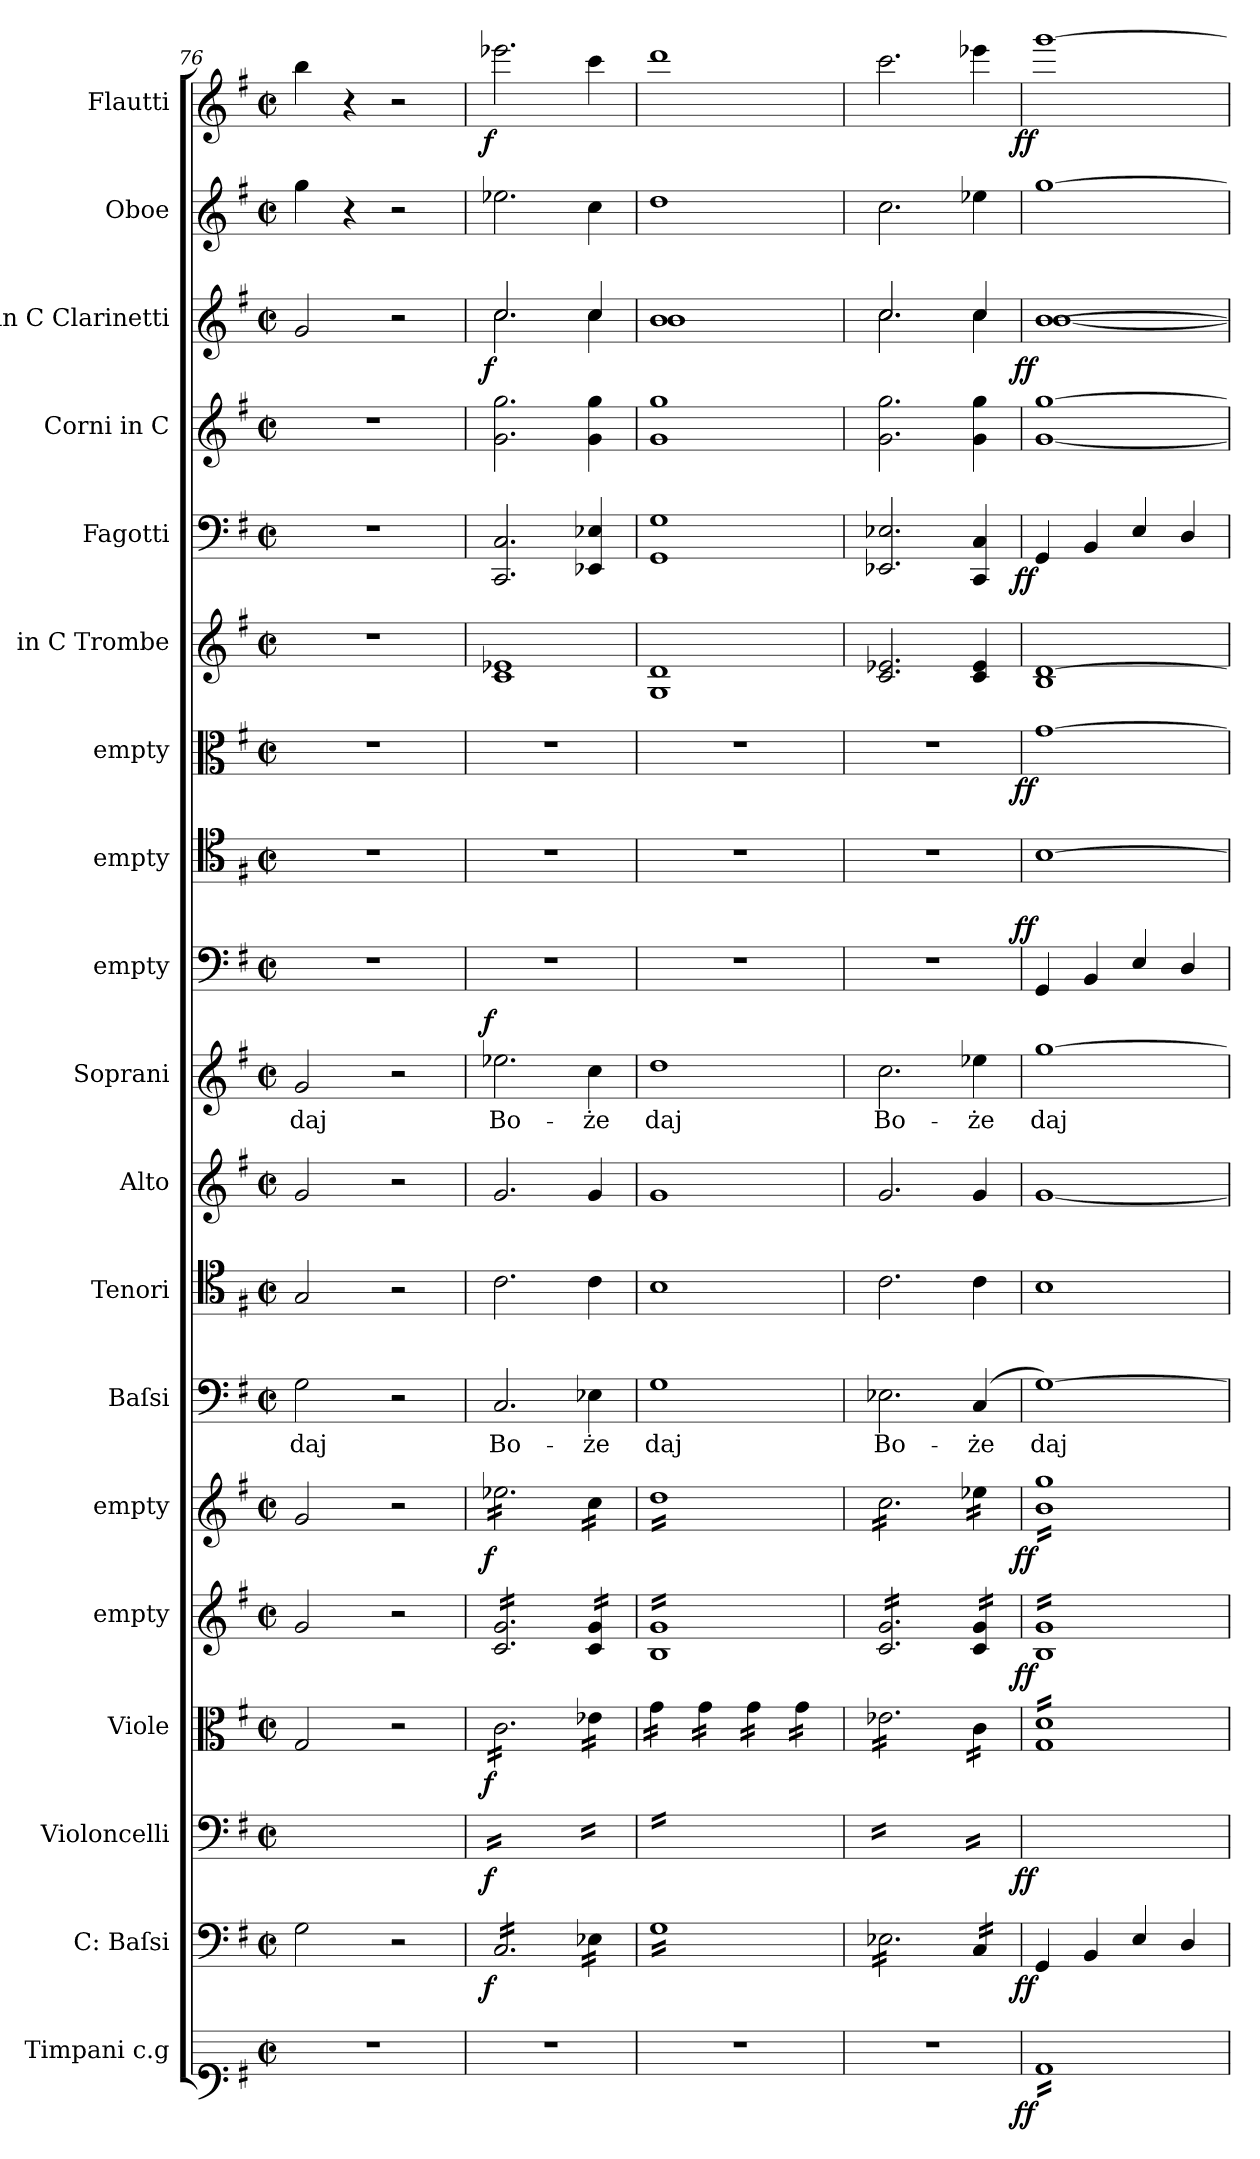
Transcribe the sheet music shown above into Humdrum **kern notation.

**kern	**dynam	**kern	**dynam	**kern	**dynam	**kern	**dynam	**kern	**dynam	**kern	**dynam	**kern	**text	**kern	**kern	**kern	**text	**dynam	**kern	**dynam	**kern	**kern	**dynam	**kern	**kern	**dynam	**kern	**kern	**dynam	**kern	**kern	**dynam
*part19	*part19	*part18	*part18	*part17	*part17	*part16	*part16	*part15	*part15	*part14	*part14	*part13	*part13	*part12	*part11	*part10	*part10	*part10	*part9	*part9	*part8	*part7	*part7	*part6	*part5	*part5	*part4	*part3	*part3	*part2	*part1	*part1
*staff19	*staff19	*staff18	*staff18	*staff17	*staff17	*staff16	*staff16	*staff15	*staff15	*staff14	*staff14	*staff13	*staff13	*staff12	*staff11	*staff10	*staff10	*staff10	*staff9	*staff9	*staff8	*staff7	*staff7	*staff6	*staff5	*staff5	*staff4	*staff3	*staff3	*staff2	*staff1	*staff1
*I"Timpani c.g	*	*I"C: Baſsi	*	*I"Violoncelli	*	*I"Viole	*	*I"empty	*	*I"empty	*	*I"Baſsi	*	*I"Tenori	*I"Alto	*I"Soprani	*	*	*I"empty	*	*I"empty	*I"empty	*	*I"in C Trombe	*I"Fagotti	*	*I"Corni in C	*I"in C Clarinetti	*	*I"Oboe	*I"Flautti	*
*I'timp	*	*I'cb.	*	*I'vlc	*	*I'vla	*	*	*	*	*	*I'B	*	*I'T	*I'A	*I'S	*	*	*	*	*	*	*	*I'tr in C	*I'fag	*	*I'cor in C	*I'cl in C	*	*I'ob	*I'fl	*
*clefF1	*	*clefF4	*	*clefF4	*	*clefC3	*	*clefG2	*	*clefG2	*	*clefF4	*	*clefC4	*clefG2	*clefG2	*	*	*clefF4	*	*clefC4	*clefC3	*	*clefG2	*clefF4	*	*clefG2	*clefG2	*	*clefG2	*clefG2	*
*k[f#]	*	*k[f#]	*	*k[f#]	*	*k[f#]	*	*k[f#]	*	*k[f#]	*	*k[f#]	*	*k[f#]	*k[f#]	*k[f#]	*	*	*k[f#]	*	*k[f#]	*k[f#]	*	*k[f#]	*k[f#]	*	*k[f#]	*k[f#]	*	*k[f#]	*k[f#]	*
*G:	*	*G:	*	*G:	*	*G:	*	*G:	*	*G:	*	*G:	*	*G:	*G:	*G:	*	*	*G:	*	*G:	*G:	*	*G:	*G:	*	*G:	*G:	*	*G:	*G:	*
*M2/2	*	*M2/2	*	*M2/2	*	*M2/2	*	*M2/2	*	*M2/2	*	*M2/2	*	*M2/2	*M2/2	*M2/2	*	*	*M2/2	*	*M2/2	*M2/2	*	*M2/2	*M2/2	*	*M2/2	*M2/2	*	*M2/2	*M2/2	*
*met(c|)	*	*met(c|)	*	*met(c|)	*	*met(c|)	*	*met(c|)	*	*met(c|)	*	*met(c|)	*	*met(c|)	*met(c|)	*met(c|)	*	*	*met(c|)	*	*met(c|)	*met(c|)	*	*met(c|)	*met(c|)	*	*met(c|)	*met(c|)	*	*met(c|)	*met(c|)	*
=76	=76	=76	=76	=76	=76	=76	=76	=76	=76	=76	=76	=76	=76	=76	=76	=76	=76	=76	=76	=76	=76	=76	=76	=76	=76	=76	=76	=76	=76	=76	=76	=76
1r	.	2G\	.	2G\yy	.	2G/	.	2g/	.	2g/	.	2G\	daj	2G/	2g/	2g/	daj	.	1r	.	1r	1r	.	1r	1r	.	1r	2g/	.	4gg\	4bb\	.
.	.	.	.	.	.	.	.	.	.	.	.	.	.	.	.	.	.	.	.	.	.	.	.	.	.	.	.	.	.	4r	4r	.
.	.	2r	.	2ryy	.	2r	.	2r	.	2r	.	2r	.	2r	2r	2r	.	.	.	.	.	.	.	.	.	.	.	2r	.	2r	2r	.
=77	=77	=77	=77	=77	=77	=77	=77	=77	=77	=77	=77	=77	=77	=77	=77	=77	=77	=77	=77	=77	=77	=77	=77	=77	=77	=77	=77	=77	=77	=77	=77	=77
*	*	*	*	*	*	*	*	*	*	*	*	*	*	*	*	*	*	*	*	*	*	*	*	*	*	*	*	*^	*	*	*	*
!	!	!	!LO:DY:rj	!	!LO:DY:rj	!	!LO:DY:rj	!	!	!	!LO:DY:rj	!	!	!	!	!	!	!LO:DY:a:rj	!	!	!	!	!	!	!	!	!	!	!	!LO:DY:rj	!	!	!LO:DY:rj
*	*	*tremolo	*	*	*	*	*	*	*	*	*	*	*	*	*	*	*	*	*	*	*	*	*	*	*	*	*	*	*	*	*	*	*
*	*	*	*	*tremolo	*	*	*	*	*	*	*	*	*	*	*	*	*	*	*	*	*	*	*	*	*	*	*	*	*	*	*	*	*
*	*	*	*	*	*	*tremolo	*	*	*	*	*	*	*	*	*	*	*	*	*	*	*	*	*	*	*	*	*	*	*	*	*	*	*
*	*	*	*	*	*	*	*	*tremolo	*	*	*	*	*	*	*	*	*	*	*	*	*	*	*	*	*	*	*	*	*	*	*	*	*
*	*	*	*	*	*	*	*	*	*	*tremolo	*	*	*	*	*	*	*	*	*	*	*	*	*	*	*	*	*	*	*	*	*	*	*
1r	.	16C/LL	f	16C/yyLL	f	16c\LL	f	16c/ 16g/LL	.	16ee-X\LL	f	2.C/	Bo-	2.c\	2.g/	2.ee-X\	Bo-	f	1r	.	1r	1r	.	1c 1e-X	2.CC/ 2.C/	.	2.g\ 2.gg\	2.cc/	2.cc\	f	2.ee-X\	2.eee-X\	f
.	.	16C/	.	16C/yy	.	16c\	.	16c/ 16g/	.	16ee-X\	.	.	.	.	.	.	.	.	.	.	.	.	.	.	.	.	.	.	.	.	.	.	.
.	.	16C/	.	16C/yy	.	16c\	.	16c/ 16g/	.	16ee-X\	.	.	.	.	.	.	.	.	.	.	.	.	.	.	.	.	.	.	.	.	.	.	.
.	.	16C/	.	16C/yy	.	16c\	.	16c/ 16g/	.	16ee-X\	.	.	.	.	.	.	.	.	.	.	.	.	.	.	.	.	.	.	.	.	.	.	.
.	.	16C/	.	16C/yy	.	16c\	.	16c/ 16g/	.	16ee-X\	.	.	.	.	.	.	.	.	.	.	.	.	.	.	.	.	.	.	.	.	.	.	.
.	.	16C/	.	16C/yy	.	16c\	.	16c/ 16g/	.	16ee-X\	.	.	.	.	.	.	.	.	.	.	.	.	.	.	.	.	.	.	.	.	.	.	.
.	.	16C/	.	16C/yy	.	16c\	.	16c/ 16g/	.	16ee-X\	.	.	.	.	.	.	.	.	.	.	.	.	.	.	.	.	.	.	.	.	.	.	.
.	.	16C/	.	16C/yy	.	16c\	.	16c/ 16g/	.	16ee-X\	.	.	.	.	.	.	.	.	.	.	.	.	.	.	.	.	.	.	.	.	.	.	.
.	.	16C/	.	16C/yy	.	16c\	.	16c/ 16g/	.	16ee-X\	.	.	.	.	.	.	.	.	.	.	.	.	.	.	.	.	.	.	.	.	.	.	.
.	.	16C/	.	16C/yy	.	16c\	.	16c/ 16g/	.	16ee-X\	.	.	.	.	.	.	.	.	.	.	.	.	.	.	.	.	.	.	.	.	.	.	.
.	.	16C/	.	16C/yy	.	16c\	.	16c/ 16g/	.	16ee-X\	.	.	.	.	.	.	.	.	.	.	.	.	.	.	.	.	.	.	.	.	.	.	.
.	.	16C/JJ	.	16C/yyJJ	.	16c\JJ	.	16c/ 16g/JJ	.	16ee-X\JJ	.	.	.	.	.	.	.	.	.	.	.	.	.	.	.	.	.	.	.	.	.	.	.
.	.	16E-X\LL	.	16E-X\yyLL	.	16e-X\LL	.	16c/ 16g/LL	.	16cc\LL	.	4E-X\	-że	4c\	4g/	4cc\	-że	.	.	.	.	.	.	.	4EE-X/ 4E-X/	.	4g\ 4gg\	4cc/	4cc\	.	4cc\	4ccc\	.
.	.	16E-X\	.	16E-X\yy	.	16e-X\	.	16c/ 16g/	.	16cc\	.	.	.	.	.	.	.	.	.	.	.	.	.	.	.	.	.	.	.	.	.	.	.
.	.	16E-X\	.	16E-X\yy	.	16e-X\	.	16c/ 16g/	.	16cc\	.	.	.	.	.	.	.	.	.	.	.	.	.	.	.	.	.	.	.	.	.	.	.
.	.	16E-X\JJ	.	16E-X\yyJJ	.	16e-X\JJ	.	16c/ 16g/JJ	.	16cc\JJ	.	.	.	.	.	.	.	.	.	.	.	.	.	.	.	.	.	.	.	.	.	.	.
=78	=78	=78	=78	=78	=78	=78	=78	=78	=78	=78	=78	=78	=78	=78	=78	=78	=78	=78	=78	=78	=78	=78	=78	=78	=78	=78	=78	=78	=78	=78	=78	=78	=78
1r	.	16G\LL	.	16G\yyLL	.	16g\LL	.	16B/ 16g/LL	.	16dd\LL	.	1G	daj	1B	1g	1dd	daj	.	1r	.	1r	1r	.	1G 1d	1GG 1G	.	1g 1gg	1b	1b	.	1dd	1ddd	.
.	.	16G\	.	16G\yy	.	16g\	.	16B/ 16g/	.	16dd\	.	.	.	.	.	.	.	.	.	.	.	.	.	.	.	.	.	.	.	.	.	.	.
.	.	16G\	.	16G\yy	.	16g\	.	16B/ 16g/	.	16dd\	.	.	.	.	.	.	.	.	.	.	.	.	.	.	.	.	.	.	.	.	.	.	.
.	.	16G\	.	16G\yy	.	16g\JJ	.	16B/ 16g/	.	16dd\	.	.	.	.	.	.	.	.	.	.	.	.	.	.	.	.	.	.	.	.	.	.	.
.	.	16G\	.	16G\yy	.	16g\LL	.	16B/ 16g/	.	16dd\	.	.	.	.	.	.	.	.	.	.	.	.	.	.	.	.	.	.	.	.	.	.	.
.	.	16G\	.	16G\yy	.	16g\	.	16B/ 16g/	.	16dd\	.	.	.	.	.	.	.	.	.	.	.	.	.	.	.	.	.	.	.	.	.	.	.
.	.	16G\	.	16G\yy	.	16g\	.	16B/ 16g/	.	16dd\	.	.	.	.	.	.	.	.	.	.	.	.	.	.	.	.	.	.	.	.	.	.	.
.	.	16G\	.	16G\yy	.	16g\JJ	.	16B/ 16g/	.	16dd\	.	.	.	.	.	.	.	.	.	.	.	.	.	.	.	.	.	.	.	.	.	.	.
.	.	16G\	.	16G\yy	.	16g\LL	.	16B/ 16g/	.	16dd\	.	.	.	.	.	.	.	.	.	.	.	.	.	.	.	.	.	.	.	.	.	.	.
.	.	16G\	.	16G\yy	.	16g\	.	16B/ 16g/	.	16dd\	.	.	.	.	.	.	.	.	.	.	.	.	.	.	.	.	.	.	.	.	.	.	.
.	.	16G\	.	16G\yy	.	16g\	.	16B/ 16g/	.	16dd\	.	.	.	.	.	.	.	.	.	.	.	.	.	.	.	.	.	.	.	.	.	.	.
.	.	16G\	.	16G\yy	.	16g\JJ	.	16B/ 16g/	.	16dd\	.	.	.	.	.	.	.	.	.	.	.	.	.	.	.	.	.	.	.	.	.	.	.
.	.	16G\	.	16G\yy	.	16g\LL	.	16B/ 16g/	.	16dd\	.	.	.	.	.	.	.	.	.	.	.	.	.	.	.	.	.	.	.	.	.	.	.
.	.	16G\	.	16G\yy	.	16g\	.	16B/ 16g/	.	16dd\	.	.	.	.	.	.	.	.	.	.	.	.	.	.	.	.	.	.	.	.	.	.	.
.	.	16G\	.	16G\yy	.	16g\	.	16B/ 16g/	.	16dd\	.	.	.	.	.	.	.	.	.	.	.	.	.	.	.	.	.	.	.	.	.	.	.
.	.	16G\JJ	.	16G\yyJJ	.	16g\JJ	.	16B/ 16g/JJ	.	16dd\JJ	.	.	.	.	.	.	.	.	.	.	.	.	.	.	.	.	.	.	.	.	.	.	.
=79	=79	=79	=79	=79	=79	=79	=79	=79	=79	=79	=79	=79	=79	=79	=79	=79	=79	=79	=79	=79	=79	=79	=79	=79	=79	=79	=79	=79	=79	=79	=79	=79	=79
1r	.	16E-X\LL	.	16E-X\yyLL	.	16e-X\LL	.	16c/ 16g/LL	.	16cc\LL	.	2.E-X\	Bo-	2.c\	2.g/	2.cc\	Bo-	.	1r	.	1r	1r	.	2.c/ 2.e-X/	2.EE-X/ 2.E-X/	.	2.g\ 2.gg\	2.cc/	2.cc\	.	2.cc\	2.ccc\	.
.	.	16E-X\	.	16E-X\yy	.	16e-X\	.	16c/ 16g/	.	16cc\	.	.	.	.	.	.	.	.	.	.	.	.	.	.	.	.	.	.	.	.	.	.	.
.	.	16E-X\	.	16E-X\yy	.	16e-X\	.	16c/ 16g/	.	16cc\	.	.	.	.	.	.	.	.	.	.	.	.	.	.	.	.	.	.	.	.	.	.	.
.	.	16E-X\	.	16E-X\yy	.	16e-X\	.	16c/ 16g/	.	16cc\	.	.	.	.	.	.	.	.	.	.	.	.	.	.	.	.	.	.	.	.	.	.	.
.	.	16E-X\	.	16E-X\yy	.	16e-X\	.	16c/ 16g/	.	16cc\	.	.	.	.	.	.	.	.	.	.	.	.	.	.	.	.	.	.	.	.	.	.	.
.	.	16E-X\	.	16E-X\yy	.	16e-X\	.	16c/ 16g/	.	16cc\	.	.	.	.	.	.	.	.	.	.	.	.	.	.	.	.	.	.	.	.	.	.	.
.	.	16E-X\	.	16E-X\yy	.	16e-X\	.	16c/ 16g/	.	16cc\	.	.	.	.	.	.	.	.	.	.	.	.	.	.	.	.	.	.	.	.	.	.	.
.	.	16E-X\	.	16E-X\yy	.	16e-X\	.	16c/ 16g/	.	16cc\	.	.	.	.	.	.	.	.	.	.	.	.	.	.	.	.	.	.	.	.	.	.	.
.	.	16E-X\	.	16E-X\yy	.	16e-X\	.	16c/ 16g/	.	16cc\	.	.	.	.	.	.	.	.	.	.	.	.	.	.	.	.	.	.	.	.	.	.	.
.	.	16E-X\	.	16E-X\yy	.	16e-X\	.	16c/ 16g/	.	16cc\	.	.	.	.	.	.	.	.	.	.	.	.	.	.	.	.	.	.	.	.	.	.	.
.	.	16E-X\	.	16E-X\yy	.	16e-X\	.	16c/ 16g/	.	16cc\	.	.	.	.	.	.	.	.	.	.	.	.	.	.	.	.	.	.	.	.	.	.	.
.	.	16E-X\JJ	.	16E-X\yyJJ	.	16e-X\JJ	.	16c/ 16g/JJ	.	16cc\JJ	.	.	.	.	.	.	.	.	.	.	.	.	.	.	.	.	.	.	.	.	.	.	.
.	.	16C/LL	.	16C/yyLL	.	16c\LL	.	16c/ 16g/LL	.	16ee-X\LL	.	(4C/	-że	4c\	4g/	4ee-X\	-że	.	.	.	.	.	.	4c/ 4e-/	4CC/ 4C/	.	4g\ 4gg\	4cc/	4cc\	.	4ee-X\	4eee-X\	.
.	.	16C/	.	16C/yy	.	16c\	.	16c/ 16g/	.	16ee-X\	.	.	.	.	.	.	.	.	.	.	.	.	.	.	.	.	.	.	.	.	.	.	.
.	.	16C/	.	16C/yy	.	16c\	.	16c/ 16g/	.	16ee-X\	.	.	.	.	.	.	.	.	.	.	.	.	.	.	.	.	.	.	.	.	.	.	.
.	.	16C/JJ	.	16C/yyJJ	.	16c\JJ	.	16c/ 16g/JJ	.	16ee-X\JJ	.	.	.	.	.	.	.	.	.	.	.	.	.	.	.	.	.	.	.	.	.	.	.
*	*	*	*	*Xtremolo	*	*	*	*	*	*	*	*	*	*	*	*	*	*	*	*	*	*	*	*	*	*	*	*	*	*	*	*	*
*	*	*Xtremolo	*	*	*	*	*	*	*	*	*	*	*	*	*	*	*	*	*	*	*	*	*	*	*	*	*	*	*	*	*	*	*
=80	=80	=80	=80	=80	=80	=80	=80	=80	=80	=80	=80	=80	=80	=80	=80	=80	=80	=80	=80	=80	=80	=80	=80	=80	=80	=80	=80	=80	=80	=80	=80	=80	=80
!	!LO:DY:b:rj	!	!LO:DY:rj	!	!LO:DY:rj	!	!	!	!LO:DY:rj	!	!LO:DY:rj	!	!	!	!	!	!	!	!	!LO:DY:a:rj	!	!	!LO:DY:rj	!	!	!LO:DY:rj	!	!	!	!LO:DY:rj	!	!	!LO:DY:rj
*tremolo	*	*	*	*	*	*	*	*	*	*	*	*	*	*	*	*	*	*	*	*	*	*	*	*	*	*	*	*	*	*	*	*	*
16G\LL	ff	4GG/	ff	4GG/yy	ff	16G/ 16d/LL	.	16B/ 16g/LL	ff	16b\ 16gg\LL	ff	[1G)	daj	1B	[1g	[1gg	daj	.	4GG/	ff	[1B	[1g	ff	1B [1d	4GG/	ff	[1g [1gg	[1b	[1b	ff	[1gg	[1ggg	ff
16G\	.	.	.	.	.	16G/ 16d/	.	16B/ 16g/	.	16b\ 16gg\	.	.	.	.	.	.	.	.	.	.	.	.	.	.	.	.	.	.	.	.	.	.	.
16G\	.	.	.	.	.	16G/ 16d/	.	16B/ 16g/	.	16b\ 16gg\	.	.	.	.	.	.	.	.	.	.	.	.	.	.	.	.	.	.	.	.	.	.	.
16G\	.	.	.	.	.	16G/ 16d/	.	16B/ 16g/	.	16b\ 16gg\	.	.	.	.	.	.	.	.	.	.	.	.	.	.	.	.	.	.	.	.	.	.	.
16G\	.	4BB/	.	4BB/yy	.	16G/ 16d/	.	16B/ 16g/	.	16b\ 16gg\	.	.	.	.	.	.	.	.	4BB/	.	.	.	.	.	4BB/	.	.	.	.	.	.	.	.
16G\	.	.	.	.	.	16G/ 16d/	.	16B/ 16g/	.	16b\ 16gg\	.	.	.	.	.	.	.	.	.	.	.	.	.	.	.	.	.	.	.	.	.	.	.
16G\	.	.	.	.	.	16G/ 16d/	.	16B/ 16g/	.	16b\ 16gg\	.	.	.	.	.	.	.	.	.	.	.	.	.	.	.	.	.	.	.	.	.	.	.
16G\	.	.	.	.	.	16G/ 16d/	.	16B/ 16g/	.	16b\ 16gg\	.	.	.	.	.	.	.	.	.	.	.	.	.	.	.	.	.	.	.	.	.	.	.
16G\	.	4E/	.	4E/yy	.	16G/ 16d/	.	16B/ 16g/	.	16b\ 16gg\	.	.	.	.	.	.	.	.	4E/	.	.	.	.	.	4E/	.	.	.	.	.	.	.	.
16G\	.	.	.	.	.	16G/ 16d/	.	16B/ 16g/	.	16b\ 16gg\	.	.	.	.	.	.	.	.	.	.	.	.	.	.	.	.	.	.	.	.	.	.	.
16G\	.	.	.	.	.	16G/ 16d/	.	16B/ 16g/	.	16b\ 16gg\	.	.	.	.	.	.	.	.	.	.	.	.	.	.	.	.	.	.	.	.	.	.	.
16G\	.	.	.	.	.	16G/ 16d/	.	16B/ 16g/	.	16b\ 16gg\	.	.	.	.	.	.	.	.	.	.	.	.	.	.	.	.	.	.	.	.	.	.	.
16G\	.	4D/	.	4D/yy	.	16G/ 16d/	.	16B/ 16g/	.	16b\ 16gg\	.	.	.	.	.	.	.	.	4D/	.	.	.	.	.	4D/	.	.	.	.	.	.	.	.
16G\	.	.	.	.	.	16G/ 16d/	.	16B/ 16g/	.	16b\ 16gg\	.	.	.	.	.	.	.	.	.	.	.	.	.	.	.	.	.	.	.	.	.	.	.
16G\	.	.	.	.	.	16G/ 16d/	.	16B/ 16g/	.	16b\ 16gg\	.	.	.	.	.	.	.	.	.	.	.	.	.	.	.	.	.	.	.	.	.	.	.
16G\JJ	.	.	.	.	.	16G/ 16d/JJ	.	16B/ 16g/JJ	.	16b\ 16gg\JJ	.	.	.	.	.	.	.	.	.	.	.	.	.	.	.	.	.	.	.	.	.	.	.
*	*	*	*	*	*	*	*	*	*	*Xtremolo	*	*	*	*	*	*	*	*	*	*	*	*	*	*	*	*	*	*	*	*	*	*	*
*	*	*	*	*	*	*	*	*Xtremolo	*	*	*	*	*	*	*	*	*	*	*	*	*	*	*	*	*	*	*	*	*	*	*	*	*
*	*	*	*	*	*	*Xtremolo	*	*	*	*	*	*	*	*	*	*	*	*	*	*	*	*	*	*	*	*	*	*	*	*	*	*	*
*Xtremolo	*	*	*	*	*	*	*	*	*	*	*	*	*	*	*	*	*	*	*	*	*	*	*	*	*	*	*	*	*	*	*	*	*
*	*	*	*	*	*	*	*	*	*	*	*	*	*	*	*	*	*	*	*	*	*	*	*	*	*	*	*	*v	*v	*	*	*	*
=	=	=	=	=	=	=	=	=	=	=	=	=	=	=	=	=	=	=	=	=	=	=	=	=	=	=	=	=	=	=	=	=
*-	*-	*-	*-	*-	*-	*-	*-	*-	*-	*-	*-	*-	*-	*-	*-	*-	*-	*-	*-	*-	*-	*-	*-	*-	*-	*-	*-	*-	*-	*-	*-	*-
